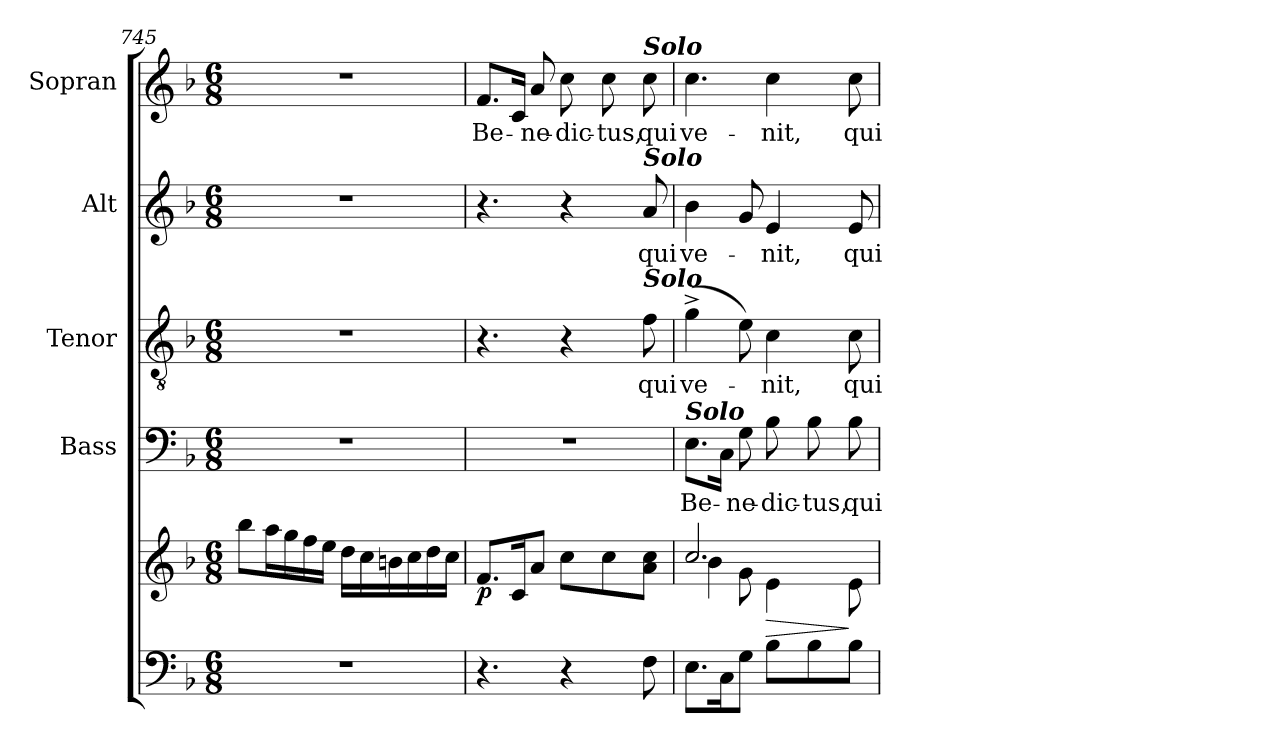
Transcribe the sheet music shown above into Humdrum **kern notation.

**kern	**kern	**dynam	**kern	**text	**kern	**text	**kern	**text	**kern	**text
*part5	*part5	*part5	*part4	*part4	*part3	*part3	*part2	*part2	*part1	*part1
*staff6	*staff5	*staff5/6	*staff4	*staff4	*staff3	*staff3	*staff2	*staff2	*staff1	*staff1
*	*	*	*I"Bass	*	*I"Tenor	*	*I"Alt	*	*I"Sopran	*
*	*	*	*I'B.	*	*I'T.	*	*I'A.	*	*I'S.	*
*clefF4	*clefG2	*	*clefF4	*	*clefGv2	*	*clefG2	*	*clefG2	*
*k[b-]	*k[b-]	*	*k[b-]	*	*k[b-]	*	*k[b-]	*	*k[b-]	*
*F:	*F:	*	*F:	*	*F:	*	*F:	*	*F:	*
*M6/8	*M6/8	*	*M6/8	*	*M6/8	*	*M6/8	*	*M6/8	*
=745	=745	=745	=745	=745	=745	=745	=745	=745	=745	=745
2.r	8bb-\L	.	2.r	.	2.r	.	2.r	.	2.r	.
.	16aa\L	.	.	.	.	.	.	.	.	.
.	16gg\	.	.	.	.	.	.	.	.	.
.	16ff\	.	.	.	.	.	.	.	.	.
.	16ee\JJ	.	.	.	.	.	.	.	.	.
.	16dd\LL	.	.	.	.	.	.	.	.	.
.	16cc\	.	.	.	.	.	.	.	.	.
.	16bn\	.	.	.	.	.	.	.	.	.
.	16cc\	.	.	.	.	.	.	.	.	.
.	16dd\	.	.	.	.	.	.	.	.	.
.	16cc\JJ	.	.	.	.	.	.	.	.	.
=746	=746	=746	=746	=746	=746	=746	=746	=746	=746	=746
!	!	!LO:DY:b	!	!	!	!	!	!	!	!LO:LY:b
4.r	8.f/L	p	2.r	.	4.r	.	4.r	.	8.f/L	Be-
.	16c/k	.	.	.	.	.	.	.	16c/Jk	.
!	!	!	!	!	!	!	!	!	!	!LO:LY:b
.	8a/J	.	.	.	.	.	.	.	8a/	-ne-
!	!	!	!	!	!	!	!	!	!	!LO:LY:b
4r	8cc\L	.	.	.	4r	.	4r	.	8cc\	-dic-
!	!	!	!	!	!	!	!	!	!	!LO:LY:b
.	8cc\	.	.	.	.	.	.	.	8cc\	-tus,
!	!	!	!	!	!	!	!	!	!LO:TX:a:Bi:t=Solo	!
!	!	!	!	!	!	!	!LO:TX:a:Bi:t=Solo	!	!	!
!	!	!	!	!	!LO:TX:a:Bi:t=Solo	!	!	!	!	!
!	!	!	!	!	!	!LO:LY:b	!	!LO:LY:b	!	!LO:LY:b
8F\	8a\ 8cc\J	.	.	.	8f\	qui	8a/	qui	8cc\	qui
!!LO:LB:g=z
=747	=747	=747	=747	=747	=747	=747	=747	=747	=747	=747
*	*^	*	*	*	*	*	*	*	*	*
!	!	!	!	!LO:TX:a:Bi:t=Solo	!	!	!	!	!	!	!
!	!	!	!	!	!LO:LY:b	!	!LO:LY:b	!	!LO:LY:b	!	!LO:LY:b
8.E\L	2.cc/	4b-\	.	8.E\L	Be-	(>4g^>\	ve-	4b-\	ve-	4.cc\	ve-
16C\k	.	.	.	16C\Jk	.	.	.	.	.	.	.
!	!	!	!	!	!LO:LY:b	!	!	!	!	!	!
8G\J	.	8g\	.	8G\	-ne-	8e\)	.	8g/	.	.	.
!	!	!	!LO:HP:b	!	!LO:LY:b	!	!LO:LY:b	!	!LO:LY:b	!	!LO:LY:b
8B-\L	.	4e\	>	8B-\	-dic-	4c\	-nit,	4e/	-nit,	4cc\	-nit,
!	!	!	!	!	!LO:LY:b	!	!	!	!	!	!
8B-\	.	.	.	8B-\	-tus,	.	.	.	.	.	.
!	!	!	!	!	!LO:LY:b	!	!LO:LY:b	!	!LO:LY:b	!	!LO:LY:b
8B-\J	.	8e\	]	8B-\	qui	8c\	qui	8e/	qui	8cc\	qui
*	*v	*v	*	*	*	*	*	*	*	*	*
=	=	=	=	=	=	=	=	=	=	=
*-	*-	*-	*-	*-	*-	*-	*-	*-	*-	*-
